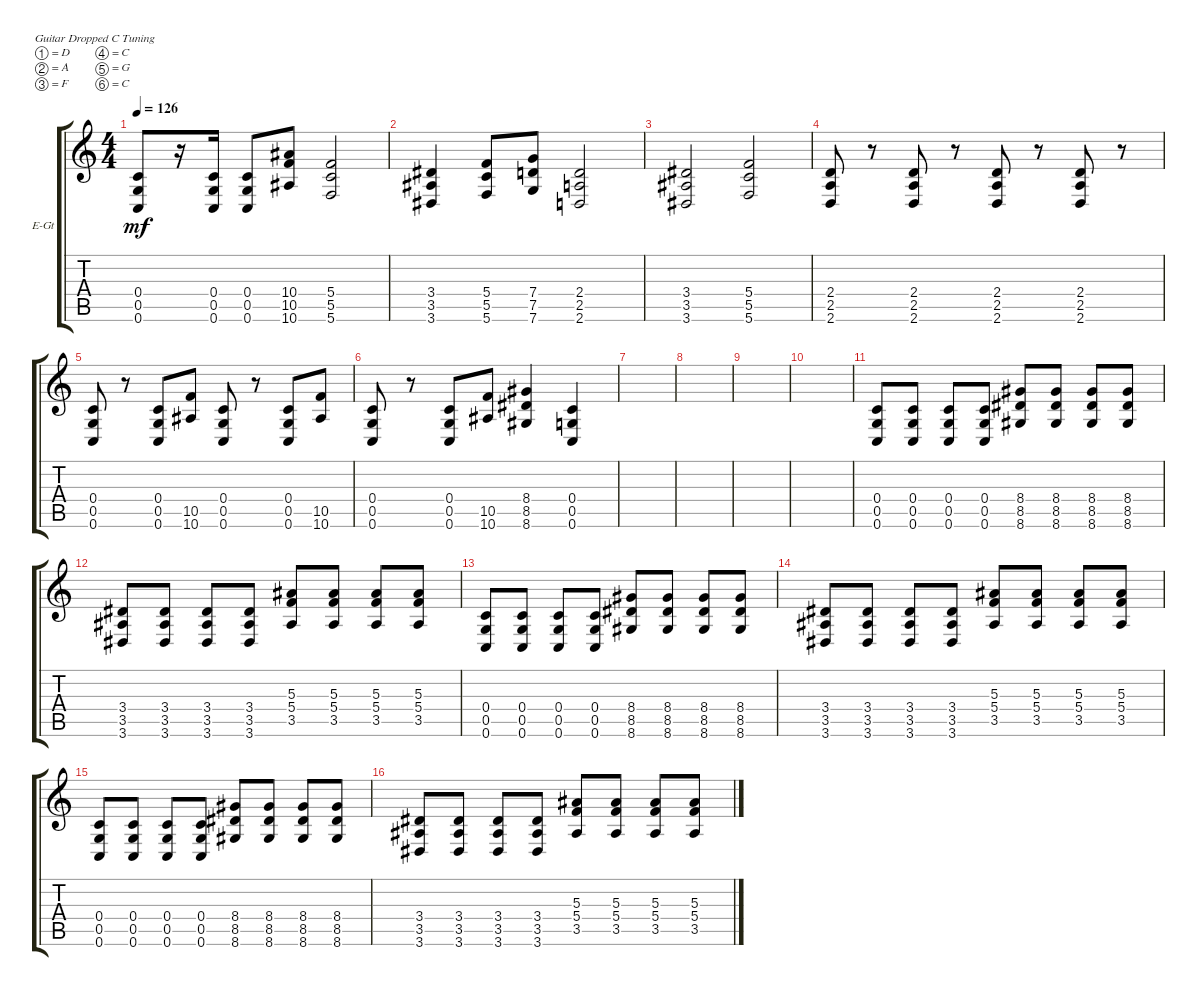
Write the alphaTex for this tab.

\defaultSystemsLayout 4
\bracketExtendMode groupsimilarinstruments
\firstSystemTrackNameOrientation horizontal
\otherSystemsTrackNameOrientation horizontal
\track ("Electric Guitar" "E-Gt") {instrument distortionguitar}
\staff {score tabs}
\tuning (D4 A3 F3 C3 G2 C2)
\ts (4 4)
\tempo 126
\clef g2
\ks c
(0.6 0.5 0.4).8{dy mf} r.16 (0.6 0.5 0.4).16 (0.6 0.5 0.4).8 (10.6 10.5 10.4).8 (5.6 5.5 5.4).2 |
(3.6 3.5 3.4).4 (5.4 5.5 5.6).8 (7.6 7.5 7.4).8 (2.6 2.5 2.4).2 |
(3.6 3.5 3.4).2 (5.4 5.5 5.6).2 |
(2.6 2.5 2.4).8 r.8 (2.4 2.5 2.6).8 r.8 (2.6 2.5 2.4).8 r.8 (2.4 2.5 2.6).8 r.8 |
(0.4 0.5 0.6).8 r.8 (0.6 0.5 0.4).8 (10.5 10.6).8 (0.4 0.5 0.6).8 r.8 (0.6 0.5 0.4).8 (10.5 10.6).8 |
(0.4 0.5 0.6).8 r.8 (0.6 0.5 0.4).8 (10.5 10.6).8 (8.4 8.5 8.6).4 (0.5 0.6 0.4).4 |
|
|
|
|
(0.6 0.5 0.4).8 (0.4 0.5 0.6).8 (0.6 0.5 0.4).8 (0.4 0.5 0.6).8 (8.6 8.5 8.4).8 (8.4 8.5 8.6).8 (8.6 8.5 8.4).8 (8.4 8.5 8.6).8 |
(3.6 3.5 3.4).8 (3.4 3.5 3.6).8 (3.6 3.5 3.4).8 (3.4 3.5 3.6).8 (3.5 5.4 5.3).8 (5.3 5.4 3.5).8 (5.3 5.4 3.5).8 (5.3 5.4 3.5).8 |
(0.6 0.5 0.4).8 (0.4 0.5 0.6).8 (0.6 0.5 0.4).8 (0.4 0.5 0.6).8 (8.6 8.5 8.4).8 (8.4 8.5 8.6).8 (8.6 8.5 8.4).8 (8.4 8.5 8.6).8 |
(3.6 3.5 3.4).8 (3.4 3.5 3.6).8 (3.6 3.5 3.4).8 (3.4 3.5 3.6).8 (3.5 5.4 5.3).8 (5.3 5.4 3.5).8 (5.3 5.4 3.5).8 (5.3 5.4 3.5).8 |
(0.6 0.5 0.4).8 (0.4 0.5 0.6).8 (0.6 0.5 0.4).8 (0.4 0.5 0.6).8 (8.6 8.5 8.4).8 (8.4 8.5 8.6).8 (8.6 8.5 8.4).8 (8.4 8.5 8.6).8 |
(3.6 3.5 3.4).8 (3.4 3.5 3.6).8 (3.6 3.5 3.4).8 (3.4 3.5 3.6).8 (3.5 5.4 5.3).8 (5.3 5.4 3.5).8 (5.3 5.4 3.5).8 (5.3 5.4 3.5).8
